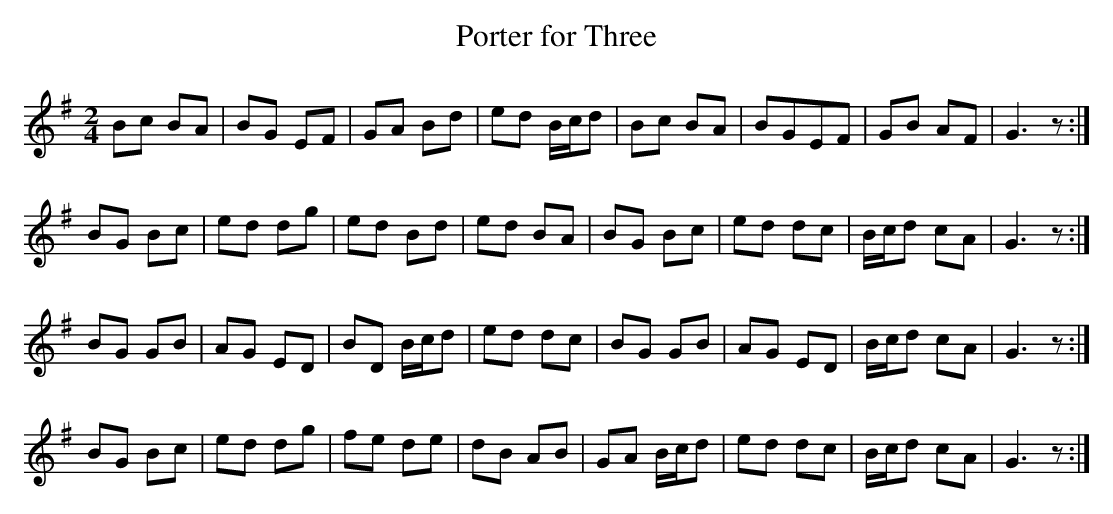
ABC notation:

X:1
T:Porter for Three
M:2/4
L:1/8
K:G
Bc BA|BG EF|GA Bd|ed B/c/d|Bc BA|BGEF|GB AF|G3 z :|
BG Bc|ed dg|ed Bd|ed BA|BG Bc|ed dc|B/c/d cA|G3 z :|
BG GB|AG ED|BD B/c/d|ed dc|BG GB|AG ED|B/c/d cA|G3 z:|
BG Bc|ed dg|fe de|dB AB|GA B/c/d|ed dc|B/c/d cA|G3 z:|
